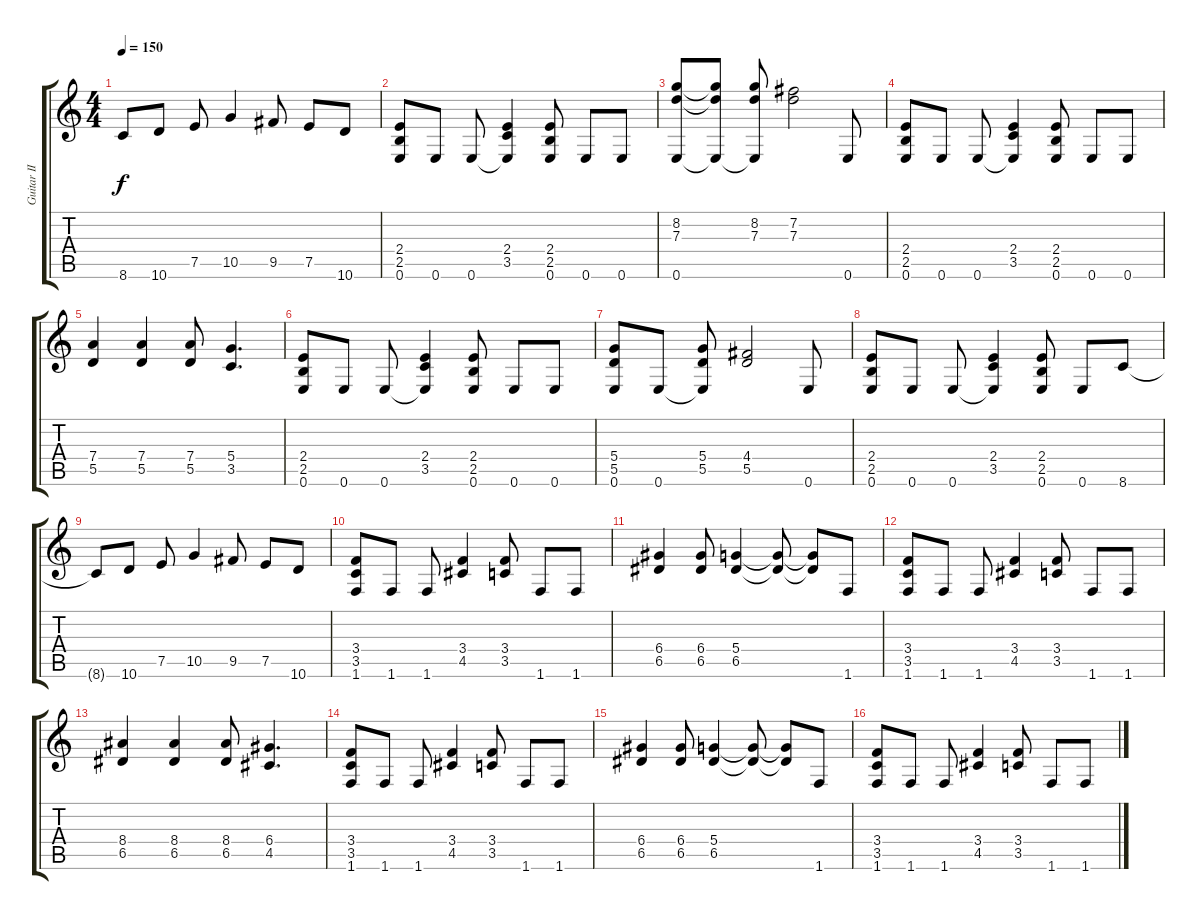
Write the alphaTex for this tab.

\track ("Guitar II" "Guitar II") {instrument distortionguitar}
\staff {score tabs}
\tuning (E4 B3 G3 D3 A2 E2) {hide}
\ts (4 4)
\tempo 150
\clef g2
\ks c
8.6{t}.8{dy f} 10.6.8 7.5.8 10.5.4 9.5.8 7.5.8 10.6.8 |
(2.4 2.5 0.6).8 0.6.8 0.6.8 (2.4 3.5 0.6{t}).4 (2.4 2.5 0.6).8 0.6.8 0.6.8 |
(8.2 7.3 0.6).8 (8.2{t} 7.3{t} 0.6{t}).8 (8.2 7.3 0.6{t}).8 (7.2 7.3).2 0.6.8 |
(2.4 2.5 0.6).8 0.6.8 0.6.8 (2.4 3.5 0.6{t}).4 (2.4 2.5 0.6).8 0.6.8 0.6.8 |
(7.4 5.5).4 (7.4 5.5).4 (7.4 5.5).8 (5.4 3.5).4{d} |
(2.4 2.5 0.6).8 0.6.8 0.6.8 (2.4 3.5 0.6{t}).4 (2.4 2.5 0.6).8 0.6.8 0.6.8 |
(5.4 5.5 0.6).8 0.6.8 (5.4 5.5 0.6{t}).8 (4.4 5.5).2 0.6.8 |
(2.4 2.5 0.6).8 0.6.8 0.6.8 (2.4 3.5 0.6{t}).4 (2.4 2.5 0.6).8 0.6.8 8.6.8 |
8.6{t}.8 10.6.8 7.5.8 10.5.4 9.5.8 7.5.8 10.6.8 |
(3.4 3.5 1.6).8 1.6.8 1.6.8 (3.4 4.5).4 (3.4 3.5).8 1.6.8 1.6.8 |
(6.4 6.5).4 (6.4 6.5).8 (5.4 6.5).4 (5.4{t} 6.5{t}).8 (5.4{t} 6.5{t}).8 1.6.8 |
(3.4 3.5 1.6).8 1.6.8 1.6.8 (3.4 4.5).4 (3.4 3.5).8 1.6.8 1.6.8 |
(8.4 6.5).4 (8.4 6.5).4 (8.4 6.5).8 (6.4 4.5).4{d} |
(3.4 3.5 1.6).8 1.6.8 1.6.8 (3.4 4.5).4 (3.4 3.5).8 1.6.8 1.6.8 |
(6.4 6.5).4 (6.4 6.5).8 (5.4 6.5).4 (5.4{t} 6.5{t}).8 (5.4{t} 6.5{t}).8 1.6.8 |
(3.4 3.5 1.6).8 1.6.8 1.6.8 (3.4 4.5).4 (3.4 3.5).8 1.6.8 1.6.8
